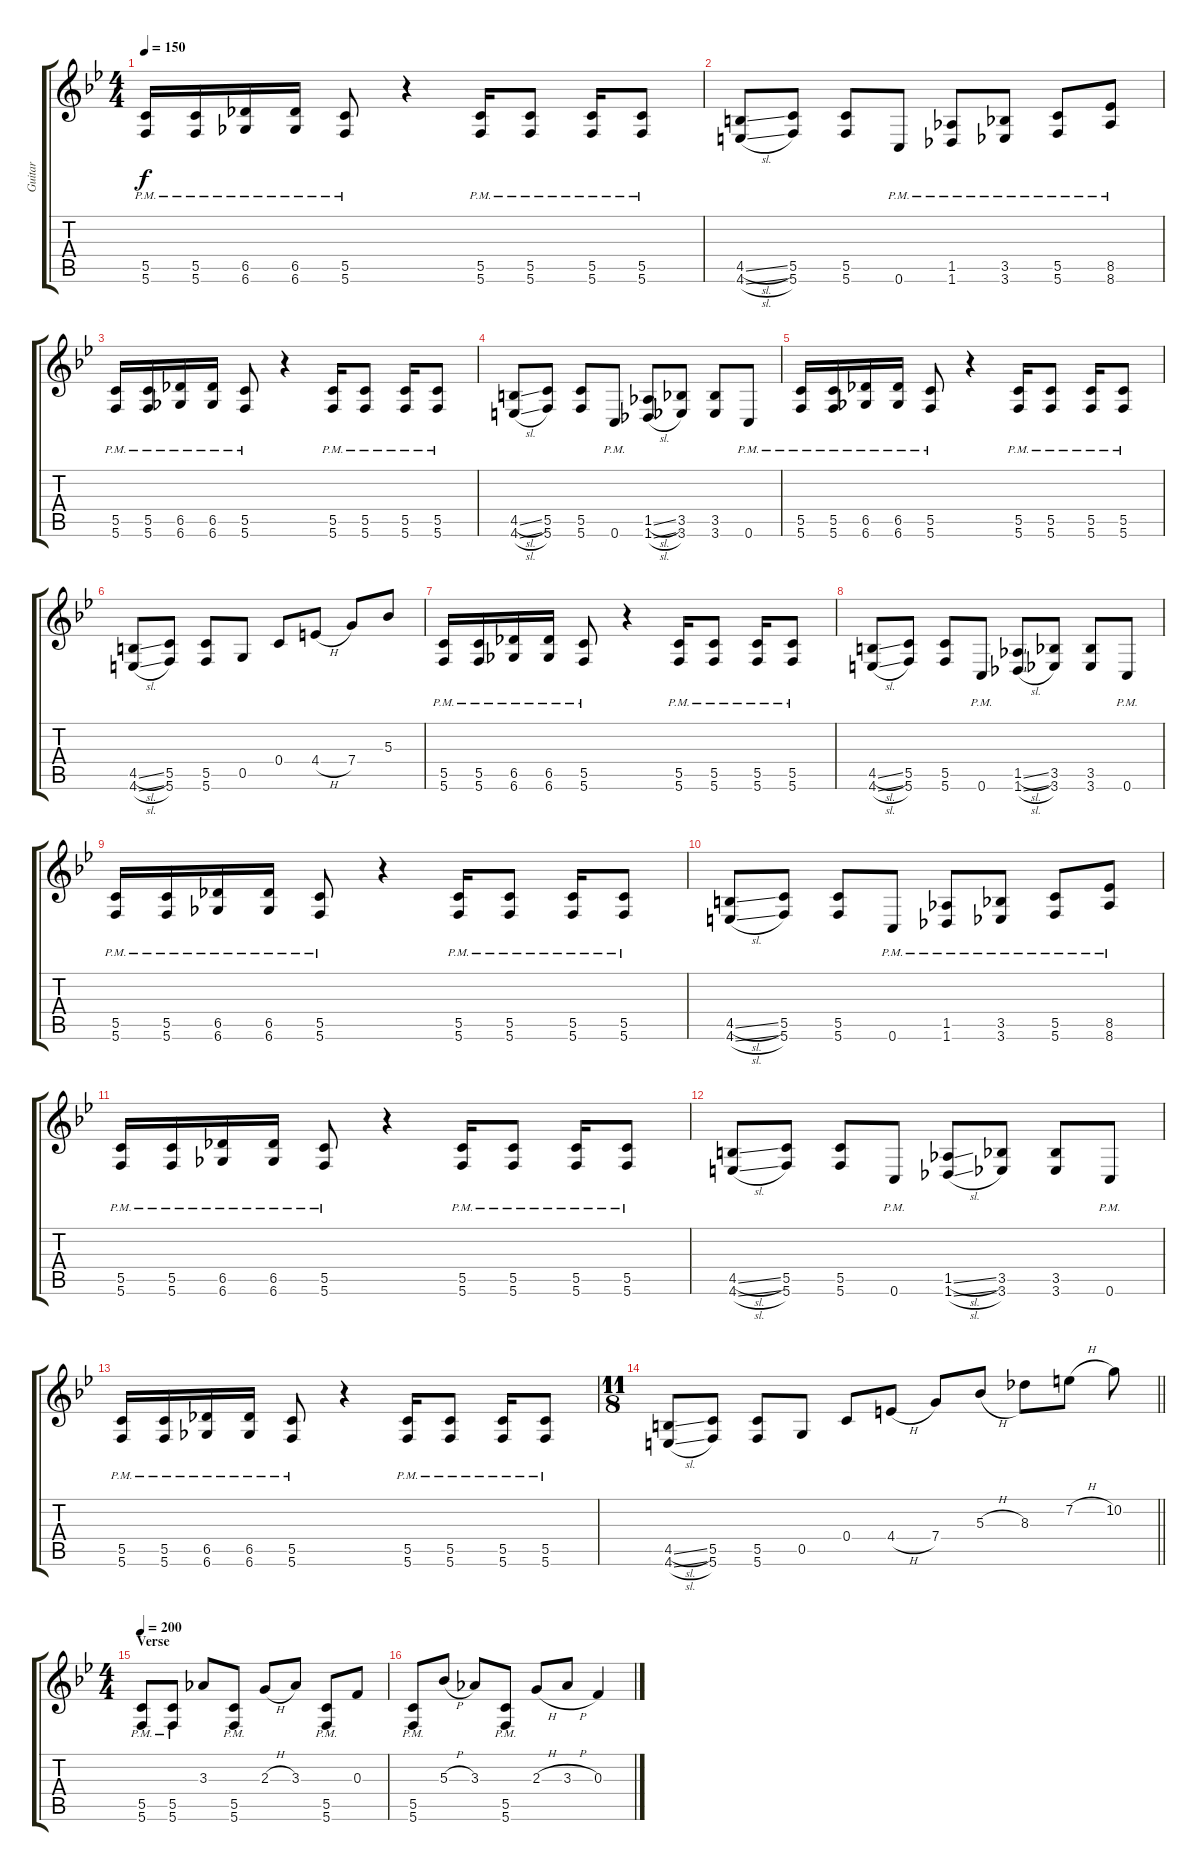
\track ("Guitar" "Guitar") {instrument distortionguitar}
\staff {score tabs}
\tuning (D4 A3 F3 C3 G2 C2) {hide}
\ts (4 4)
\tempo 150
\clef g2
\ks bb
(5.5{pm} 5.6{pm}).16{dy f} (5.5{pm} 5.6{pm}).16 (6.5{pm} 6.6{pm}).16 (6.5{pm} 6.6{pm}).16 (5.5{pm} 5.6{pm}).8 r.4 (5.5{pm} 5.6{pm}).16 (5.5{pm} 5.6{pm}).8 (5.5{pm} 5.6{pm}).16 (5.5{pm} 5.6{pm}).8 |
(4.5{sl} 4.6{sl}).8 (5.5 5.6).8 (5.5 5.6).8 0.6{pm}.8 (1.5{pm} 1.6{pm}).8 (3.5{pm} 3.6{pm}).8 (5.5{pm} 5.6{pm}).8 (8.5{pm} 8.6{pm}).8 |
(5.5{pm} 5.6{pm}).16 (5.5{pm} 5.6{pm}).16 (6.5{pm} 6.6{pm}).16 (6.5{pm} 6.6{pm}).16 (5.5{pm} 5.6{pm}).8 r.4 (5.5{pm} 5.6{pm}).16 (5.5{pm} 5.6{pm}).8 (5.5{pm} 5.6{pm}).16 (5.5{pm} 5.6{pm}).8 |
(4.5{sl} 4.6{sl}).8 (5.5 5.6).8 (5.5 5.6).8 0.6{pm}.8 (1.5{sl} 1.6{sl}).8 (3.5 3.6).8 (3.5 3.6).8 0.6{pm}.8 |
(5.5{pm} 5.6{pm}).16 (5.5{pm} 5.6{pm}).16 (6.5{pm} 6.6{pm}).16 (6.5{pm} 6.6{pm}).16 (5.5{pm} 5.6{pm}).8 r.4 (5.5{pm} 5.6{pm}).16 (5.5{pm} 5.6{pm}).8 (5.5{pm} 5.6{pm}).16 (5.5{pm} 5.6{pm}).8 |
(4.5{sl} 4.6{sl}).8 (5.5 5.6).8 (5.5 5.6).8 0.5.8 0.4.8 4.4{h}.8 7.4.8 5.3.8 |
(5.5{pm} 5.6{pm}).16 (5.5{pm} 5.6{pm}).16 (6.5{pm} 6.6{pm}).16 (6.5{pm} 6.6{pm}).16 (5.5{pm} 5.6{pm}).8 r.4 (5.5{pm} 5.6{pm}).16 (5.5{pm} 5.6{pm}).8 (5.5{pm} 5.6{pm}).16 (5.5{pm} 5.6{pm}).8 |
(4.5{sl} 4.6{sl}).8 (5.5 5.6).8 (5.5 5.6).8 0.6{pm}.8 (1.5{sl} 1.6{sl}).8 (3.5 3.6).8 (3.5 3.6).8 0.6{pm}.8 |
(5.5{pm} 5.6{pm}).16 (5.5{pm} 5.6{pm}).16 (6.5{pm} 6.6{pm}).16 (6.5{pm} 6.6{pm}).16 (5.5{pm} 5.6{pm}).8 r.4 (5.5{pm} 5.6{pm}).16 (5.5{pm} 5.6{pm}).8 (5.5{pm} 5.6{pm}).16 (5.5{pm} 5.6{pm}).8 |
(4.5{sl} 4.6{sl}).8 (5.5 5.6).8 (5.5 5.6).8 0.6{pm}.8 (1.5{pm} 1.6{pm}).8 (3.5{pm} 3.6{pm}).8 (5.5{pm} 5.6{pm}).8 (8.5{pm} 8.6{pm}).8 |
(5.5{pm} 5.6{pm}).16 (5.5{pm} 5.6{pm}).16 (6.5{pm} 6.6{pm}).16 (6.5{pm} 6.6{pm}).16 (5.5{pm} 5.6{pm}).8 r.4 (5.5{pm} 5.6{pm}).16 (5.5{pm} 5.6{pm}).8 (5.5{pm} 5.6{pm}).16 (5.5{pm} 5.6{pm}).8 |
(4.5{sl} 4.6{sl}).8 (5.5 5.6).8 (5.5 5.6).8 0.6{pm}.8 (1.5{sl} 1.6{sl}).8 (3.5 3.6).8 (3.5 3.6).8 0.6{pm}.8 |
(5.5{pm} 5.6{pm}).16 (5.5{pm} 5.6{pm}).16 (6.5{pm} 6.6{pm}).16 (6.5{pm} 6.6{pm}).16 (5.5{pm} 5.6{pm}).8 r.4 (5.5{pm} 5.6{pm}).16 (5.5{pm} 5.6{pm}).8 (5.5{pm} 5.6{pm}).16 (5.5{pm} 5.6{pm}).8 |
\ts (11 8)
\barLineRight lightlight
(4.5{sl} 4.6{sl}).8 (5.5 5.6).8 (5.5 5.6).8 0.5.8 0.4.8 4.4{h}.8 7.4.8 5.3{h}.8 8.3.8 7.2{h}.8 10.2.8 |
\ts (4 4)
\section ("" "Verse")
\tempo 200
(5.5{pm} 5.6{pm}).8 (5.5{pm} 5.6{pm}).8 3.3.8 (5.5{pm} 5.6{pm}).8 2.3{h}.8 3.3.8 (5.5{pm} 5.6{pm}).8 0.3.8 |
(5.5{pm} 5.6{pm}).8 5.3{h}.8 3.3.8 (5.5{pm} 5.6{pm}).8 2.3{h}.8 3.3{h}.8 0.3.4
